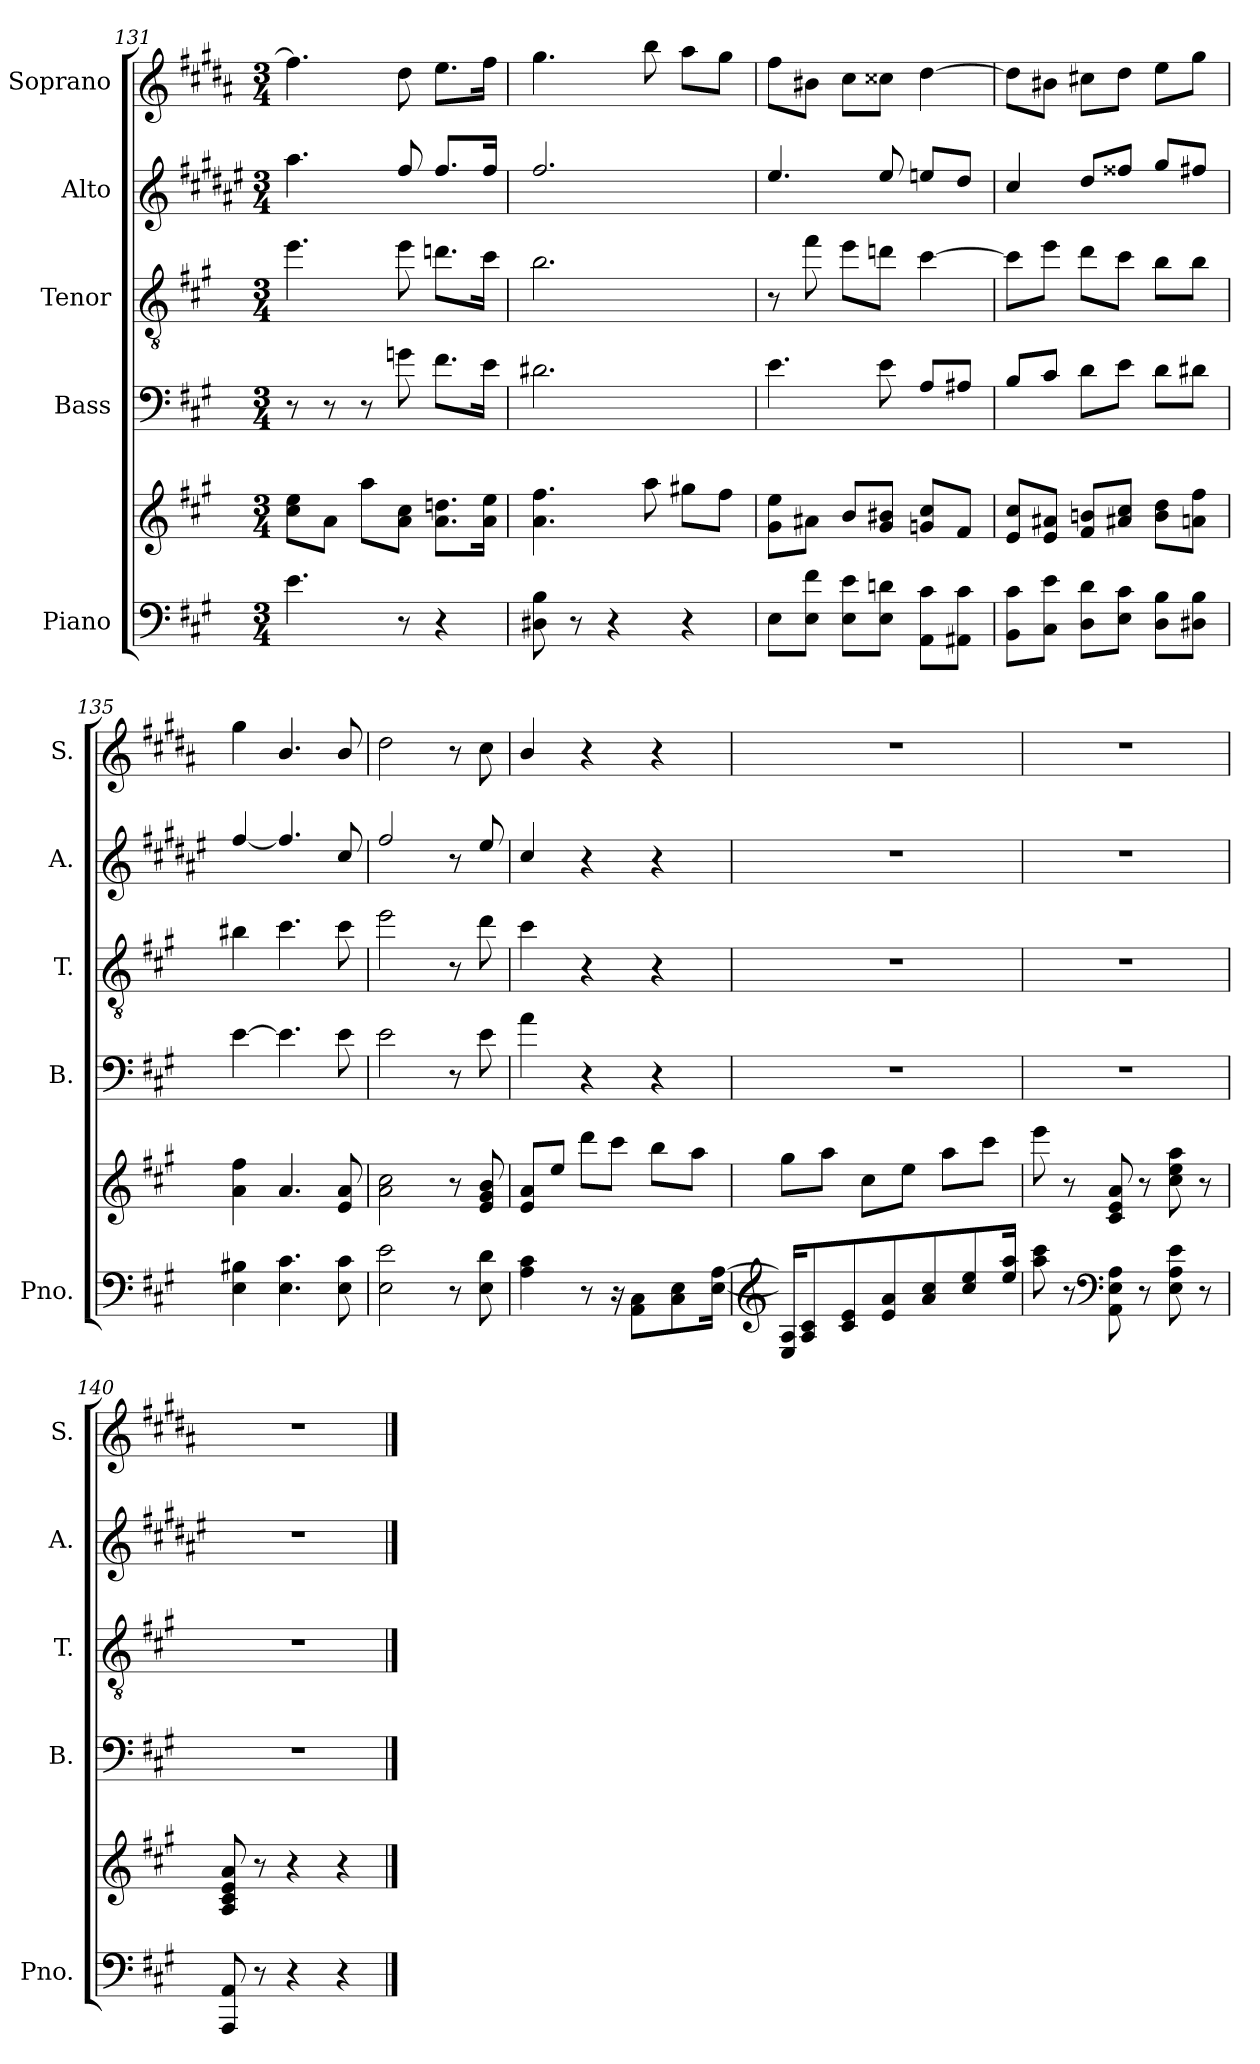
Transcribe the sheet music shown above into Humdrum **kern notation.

**kern	**kern	**kern	**kern	**kern	**kern
*part5	*part5	*part4	*part3	*part2	*part1
*staff6	*staff5	*staff4	*staff3	*staff2	*staff1
*I"Piano	*	*I"Bass	*I"Tenor	*I"Alto	*I"Soprano
*I'Pno.	*	*I'B.	*I'T.	*I'A.	*I'S.
*clefF4	*clefG2	*clefF4	*clefGv2	*clefG2	*clefG2
*	*	*ITrd12c21	*ITrd8c14	*ITrd5c9	*ITrd1c2
*k[f#c#g#]	*k[f#c#g#]	*k[f#c#g#]	*k[f#c#g#]	*k[f#c#g#]	*k[f#c#g#]
*M3/4	*M3/4	*M3/4	*M3/4	*M3/4	*M3/4
=131	=131	=131	=131	=131	=131
4.e\	8cc#\ 8ee\L	8r	4.e\	4.cc#\	4.ee\]
.	8a\J	8r	.	.	.
.	8aa\L	8r	.	.	.
8r	8a\ 8cc#\J	8Gn\	8e\	8a/	8cc#\
4r	8.a\ 8.ddn\L	8.F#\L	8.dn\L	8.a/L	8.dd\L
.	16a\ 16ee\Jk	16E\Jk	16c#\Jk	16a/Jk	16ee\Jk
=132	=132	=132	=132	=132	=132
8D#X\ 8B\	4.a\ 4.ff#\	2.D#X\	2.B\	2.a/	4.ff#\
8r	.	.	.	.	.
4r	.	.	.	.	.
.	8aa\	.	.	.	8aa\
4r	8gg#X\L	.	.	.	8gg#\L
.	8ff#\J	.	.	.	8ff#\J
=133	=133	=133	=133	=133	=133
8E\L	8g#\ 8ee\L	4.E\	8r	4.g#/	8ee\L
8E\ 8f#\J	8a#X\J	.	8f#\	.	8a#X\J
8E\ 8e\L	8b/L	.	8e\L	.	8b\L
8E\ 8dn\J	8g#/ 8b#X/J	8E\	8dn\J	8g#/	8b#X\J
8AA\ 8c#\L	8gn/ 8cc#/L	8AA/L	[4c#\	8gn/L	[4cc#\
8AA#X\ 8c#\J	8f#/J	8AA#X/J	.	8f#/J	.
=134	=134	=134	=134	=134	=134
8BB\ 8c#\L	8e/ 8cc#/L	8BB/L	8c#\L]	4e/	8cc#\L]
8C#\ 8e\J	8e/ 8a#X/J	8C#/J	8e\J	.	8a#X\J
8D\ 8d\L	8f#/ 8bn/L	8D\L	8d\L	8f#/L	8bn\L
8E\ 8c#\J	8a#X/ 8cc#/J	8E\J	8c#\J	8a#X/J	8cc#\J
8D\ 8B\L	8b\ 8dd\L	8D\L	8B\L	8b/L	8dd\L
8D#X\ 8B\J	8an\ 8ff#\J	8D#X\J	8B\J	8an/J	8ff#\J
!!LO:LB:g=z
=135	=135	=135	=135	=135	=135
4E\ 4B#X\	4a\ 4ff#\	[4E\	4B#X\	[4a/	4ff#\
4.E\ 4.c#\	4.a/	4.E\]	4.c#\	4.a/]	4.a/
8E\ 8c#\	8e/ 8a/	8E\	8c#\	8e/	8a/
=136	=136	=136	=136	=136	=136
2E\ 2e\	2a\ 2cc#\	2E\	2e\	2a/	2cc#\
8r	8r	8r	8r	8r	8r
8E\ 8d\	8e/ 8g#/ 8b/	8E\	8d\	8g#/	8b\
=137	=137	=137	=137	=137	=137
*	*	*	*	*	*^
4A\ 4c#\	8e/ 8a/L	4A\	4c#\	4e/	4a/	8ryy
*	*	*	*	*	*MM120	*
.	8ee/J	.	.	.	.	2ryy
8r	8ddd\L	4r	4r	4r	4r	.
16r	8ccc#\J	.	.	.	.	.
8AA\ 8C#\L	.	.	.	.	.	.
.	8bb\L	4r	4r	4r	4r	.
8C#\ 8E\	.	.	.	.	.	.
.	8aa\J	.	.	.	.	8ryy
[16E\ [16A\Jk	.	.	.	.	.	.
*	*	*	*	*	*v	*v
=138	=138	=138	=138	=138	=138
*clefG2	*	*	*	*	*
16E/] 16A/]KL	8gg#\L	2.r	2.r	2.r	2.r
8A/ 8c#/	.	.	.	.	.
.	8aa\J	.	.	.	.
8c#/ 8e/	.	.	.	.	.
.	8cc#\L	.	.	.	.
8e/ 8a/	.	.	.	.	.
.	8ee\J	.	.	.	.
8a/ 8cc#/	.	.	.	.	.
.	8aa\L	.	.	.	.
8cc#/ 8ee/	.	.	.	.	.
.	8ccc#\J	.	.	.	.
16ee/ 16aa/Jk	.	.	.	.	.
=139	=139	=139	=139	=139	=139
8aa\ 8ccc#\	8eee\	2.r	2.r	2.r	2.r
8r	8r	.	.	.	.
*clefF4	*	*	*	*	*
8AA\ 8E\ 8A\	8c#/ 8e/ 8a/	.	.	.	.
8r	8r	.	.	.	.
8E\ 8A\ 8e\	8cc#\ 8ee\ 8aa\	.	.	.	.
8r	8r	.	.	.	.
!!LO:PB:g=z
=140	=140	=140	=140	=140	=140
8AAA/ 8AA/	8A/ 8c#/ 8e/ 8a/	2.r	2.r	2.r	2.r
8r	8r	.	.	.	.
4r	4r	.	.	.	.
4r	4r	.	.	.	.
==	==	==	==	==	==
*-	*-	*-	*-	*-	*-
